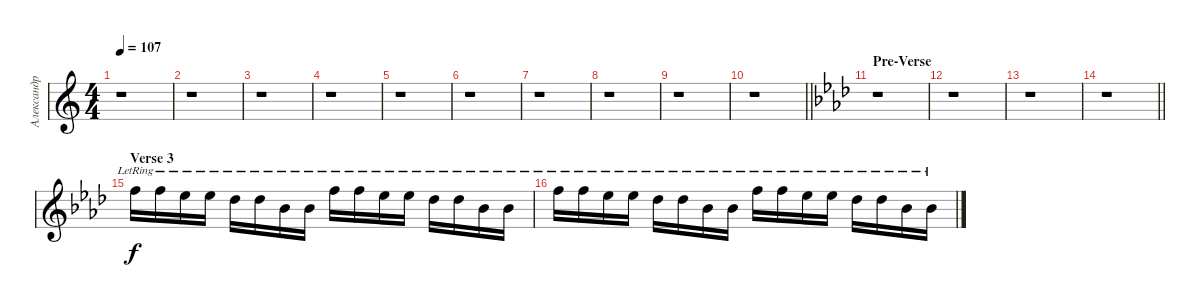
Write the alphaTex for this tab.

\track ("Александр Андрюхин" "Александр ") {instrument marimba}
\staff {score}
\tuning (E4 B3 G3 D3 A2 E2) {hide}
\ts (4 4)
\tempo 107
\clef g2
\ks c
r.1{dy f} |
r.1 |
r.1 |
r.1 |
r.1 |
r.1 |
r.1 |
r.1 |
r.1 |
\barLineRight lightlight
r.1 |
\section ("" "Pre-Verse")
\ks ab
r.1 |
r.1 |
r.1 |
\barLineRight lightlight
r.1 |
\section ("" "Verse 3")
18.2{lr}.16 18.2{lr}.16 16.2{lr}.16 16.2{lr}.16 18.3{lr}.16 18.3{lr}.16 15.3{lr}.16 15.3{lr}.16 18.2{lr}.16 18.2{lr}.16 16.2{lr}.16 16.2{lr}.16 18.3{lr}.16 18.3{lr}.16 15.3{lr}.16 15.3{lr}.16 |
18.2{lr}.16 18.2{lr}.16 16.2{lr}.16 16.2{lr}.16 18.3{lr}.16 18.3{lr}.16 15.3{lr}.16 15.3{lr}.16 18.2{lr}.16 18.2{lr}.16 16.2{lr}.16 16.2{lr}.16 18.3{lr}.16 18.3{lr}.16 15.3{lr}.16 15.3{lr}.16
